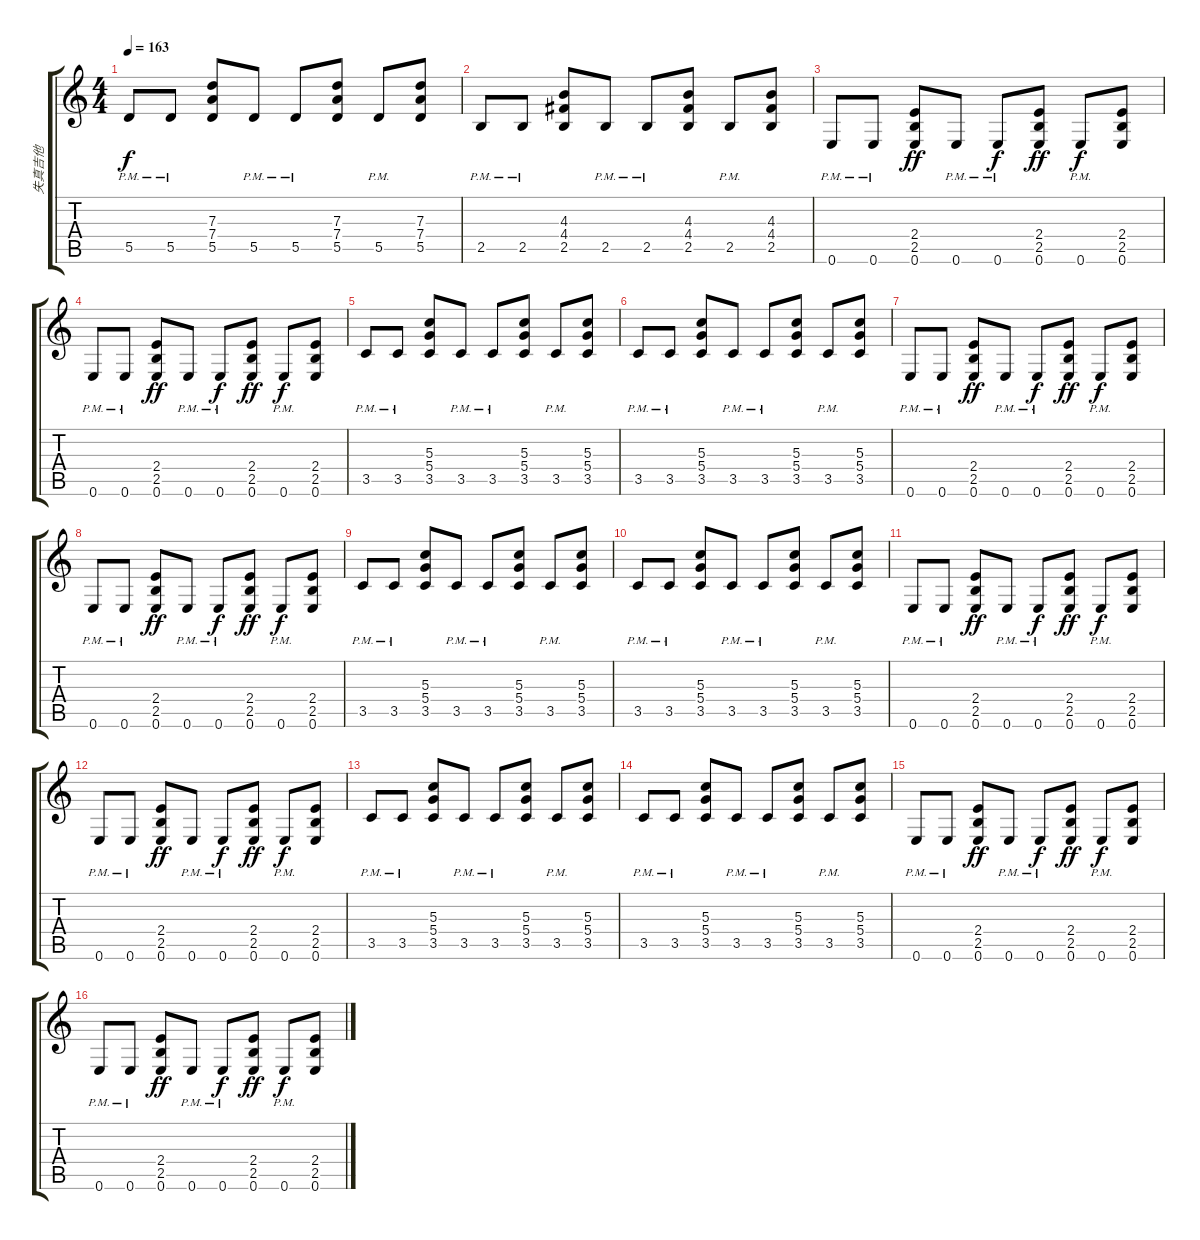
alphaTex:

\track ("失真吉他" "失真吉他") {instrument distortionguitar}
\staff {score tabs}
\tuning (E4 B3 G3 D3 A2 E2) {hide}
\ts (4 4)
\tempo 163
\clef g2
\ks c
5.5{pm}.8{dy f} 5.5{pm}.8 (7.3 7.4 5.5).8 5.5{pm}.8 5.5{pm}.8 (7.3 7.4 5.5).8 5.5{pm}.8 (7.3 7.4 5.5).8 |
2.5{pm}.8 2.5{pm}.8 (4.3 4.4 2.5).8 2.5{pm}.8 2.5{pm}.8 (4.3 4.4 2.5).8 2.5{pm}.8 (4.3 4.4 2.5).8 |
0.6{pm}.8 0.6{pm}.8 (2.4 2.5 0.6).8{dy ff} 0.6{pm}.8 0.6{pm}.8{dy f} (2.4 2.5 0.6).8{dy ff} 0.6{pm}.8{dy f} (2.4 2.5 0.6).8 |
0.6{pm}.8 0.6{pm}.8 (2.4 2.5 0.6).8{dy ff} 0.6{pm}.8 0.6{pm}.8{dy f} (2.4 2.5 0.6).8{dy ff} 0.6{pm}.8{dy f} (2.4 2.5 0.6).8 |
3.5{pm}.8 3.5{pm}.8 (5.3 5.4 3.5).8 3.5{pm}.8 3.5{pm}.8 (5.3 5.4 3.5).8 3.5{pm}.8 (5.3 5.4 3.5).8 |
3.5{pm}.8 3.5{pm}.8 (5.3 5.4 3.5).8 3.5{pm}.8 3.5{pm}.8 (5.3 5.4 3.5).8 3.5{pm}.8 (5.3 5.4 3.5).8 |
0.6{pm}.8 0.6{pm}.8 (2.4 2.5 0.6).8{dy ff} 0.6{pm}.8 0.6{pm}.8{dy f} (2.4 2.5 0.6).8{dy ff} 0.6{pm}.8{dy f} (2.4 2.5 0.6).8 |
0.6{pm}.8 0.6{pm}.8 (2.4 2.5 0.6).8{dy ff} 0.6{pm}.8 0.6{pm}.8{dy f} (2.4 2.5 0.6).8{dy ff} 0.6{pm}.8{dy f} (2.4 2.5 0.6).8 |
3.5{pm}.8 3.5{pm}.8 (5.3 5.4 3.5).8 3.5{pm}.8 3.5{pm}.8 (5.3 5.4 3.5).8 3.5{pm}.8 (5.3 5.4 3.5).8 |
3.5{pm}.8 3.5{pm}.8 (5.3 5.4 3.5).8 3.5{pm}.8 3.5{pm}.8 (5.3 5.4 3.5).8 3.5{pm}.8 (5.3 5.4 3.5).8 |
0.6{pm}.8 0.6{pm}.8 (2.4 2.5 0.6).8{dy ff} 0.6{pm}.8 0.6{pm}.8{dy f} (2.4 2.5 0.6).8{dy ff} 0.6{pm}.8{dy f} (2.4 2.5 0.6).8 |
0.6{pm}.8 0.6{pm}.8 (2.4 2.5 0.6).8{dy ff} 0.6{pm}.8 0.6{pm}.8{dy f} (2.4 2.5 0.6).8{dy ff} 0.6{pm}.8{dy f} (2.4 2.5 0.6).8 |
3.5{pm}.8 3.5{pm}.8 (5.3 5.4 3.5).8 3.5{pm}.8 3.5{pm}.8 (5.3 5.4 3.5).8 3.5{pm}.8 (5.3 5.4 3.5).8 |
3.5{pm}.8 3.5{pm}.8 (5.3 5.4 3.5).8 3.5{pm}.8 3.5{pm}.8 (5.3 5.4 3.5).8 3.5{pm}.8 (5.3 5.4 3.5).8 |
0.6{pm}.8 0.6{pm}.8 (2.4 2.5 0.6).8{dy ff} 0.6{pm}.8 0.6{pm}.8{dy f} (2.4 2.5 0.6).8{dy ff} 0.6{pm}.8{dy f} (2.4 2.5 0.6).8 |
0.6{pm}.8 0.6{pm}.8 (2.4 2.5 0.6).8{dy ff} 0.6{pm}.8 0.6{pm}.8{dy f} (2.4 2.5 0.6).8{dy ff} 0.6{pm}.8{dy f} (2.4 2.5 0.6).8
